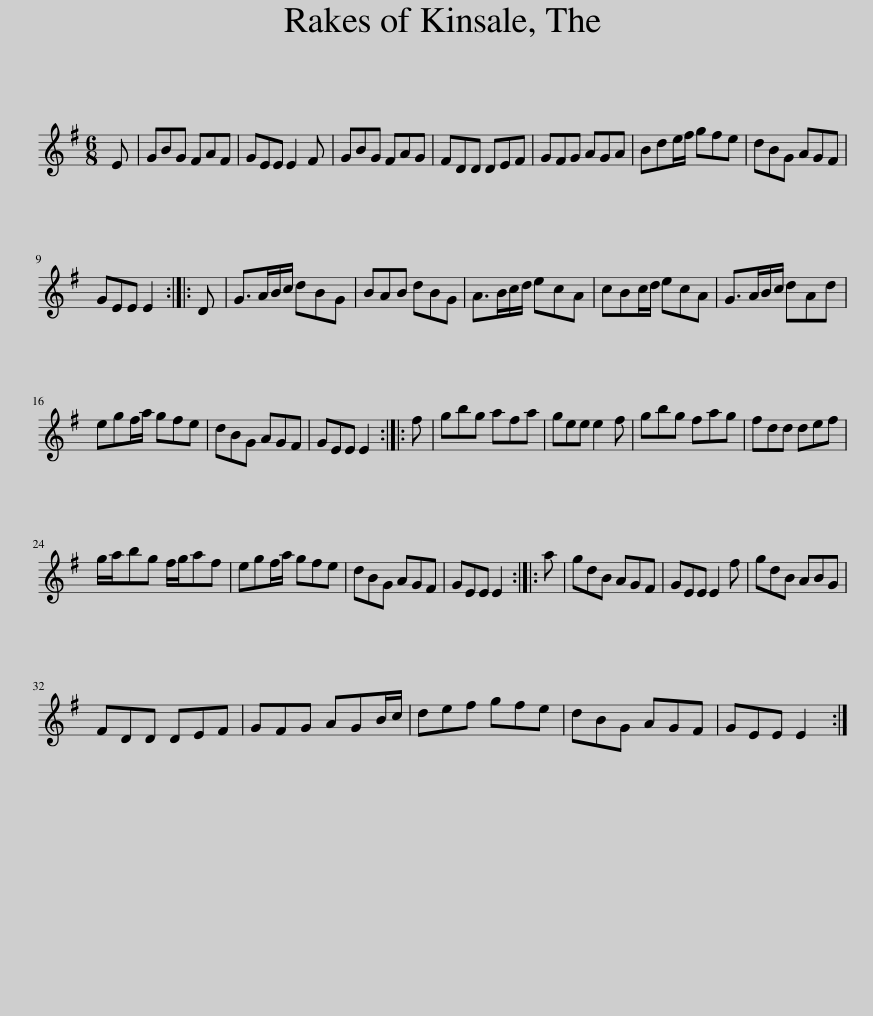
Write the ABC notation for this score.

X:1
L:1/8
M:6/8
I:linebreak $
K:Emin
V:1 treble
V:1
 E | GBG FAF | GEE E2 F | GBG FAG | FDD DEF | %5
 GFG AGA | Bde/f/ gfe | dBG AGF |$ GEE E2 :: D | %10
 G>AB/c/ dBG | BAB dBG | A>Bc/d/ ecA | cBc/d/ ecA | G>AB/c/ dAd |$ %15
 egf/a/ gfe | dBG AGF | GEE E2 :: f | gbg afa | %20
 gee e2 f | gbg fag | fdd def |$ g/a/bg f/g/af | egf/a/ gfe | %25
 dBG AGF | GEE E2 :: a | gdB AGF | GEE E2 f | %30
 gdB ABG |$ FDD DEF | GFG AGB/c/ | def gfe | dBG AGF | %35
 GEE E2 :| %36
